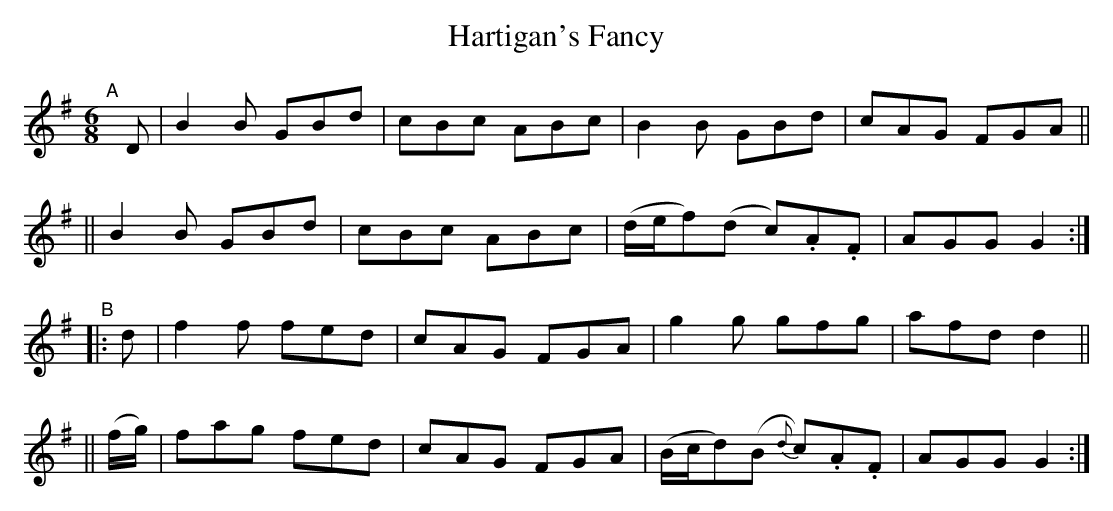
X:1
T: Hartigan's Fancy
M: 6/8
L: 1/8
K: G
"^A"[|] D \
|  B2B GBd | cBc ABc | B2B GBd | cAG FGA ||
|| B2B GBd | cBc ABc | (d/e/f)(d c).A.F | AGG G2 :|
"^B"\
|: d | f2f fed | cAG FGA | g2g gfg | afd d2 ||
||(f/g/) | fag fed | cAG FGA | (B/c/d)(B {d}c).A.F | AGG G2 :|
